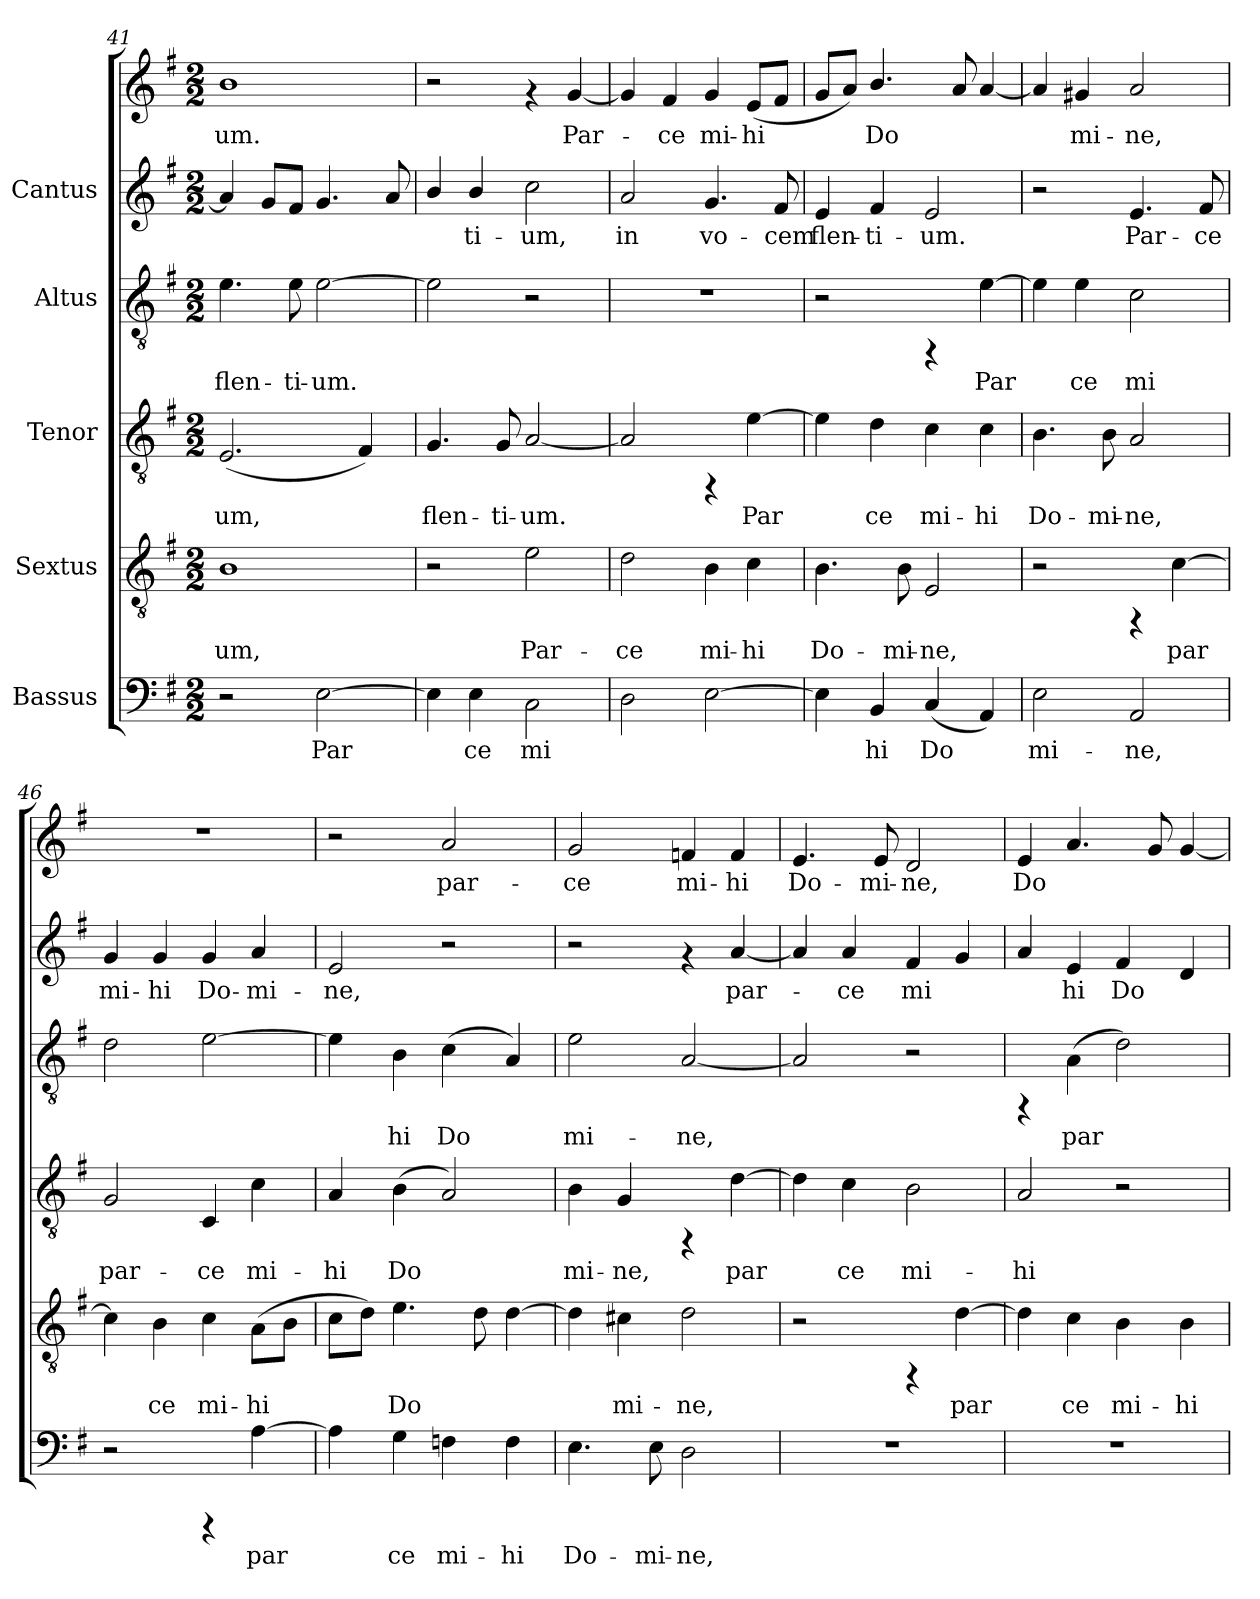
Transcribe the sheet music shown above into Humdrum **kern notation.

**kern	**text	**kern	**text	**kern	**text	**kern	**text	**kern	**text	**kern	**text
*part5	*part5	*part4	*part4	*part3	*part3	*part2	*part2	*part1	*part1	*part1	*part1
*staff6	*staff6	*staff5	*staff5	*staff4	*staff4	*staff3	*staff3	*staff2	*staff2	*staff1	*staff1
*I"Bassus	*	*I"Sextus	*	*I"Tenor	*	*I"Altus	*	*I"Cantus	*	*	*
*clefF4	*	*clefGv2	*	*clefGv2	*	*clefGv2	*	*clefG2	*	*clefG2	*
*k[f#]	*	*k[f#]	*	*k[f#]	*	*k[f#]	*	*k[f#]	*	*k[f#]	*
*G:	*	*G:	*	*G:	*	*G:	*	*G:	*	*G:	*
*M2/2	*	*M2/2	*	*M2/2	*	*M2/2	*	*M2/2	*	*M2/2	*
=41	=41	=41	=41	=41	=41	=41	=41	=41	=41	=41	=41
!	!	!	!LO:LY:b:cj	!	!LO:LY:b:cj	!	!LO:LY:b:cj	!	!	!	!LO:LY:b:cj
2r	.	1B	-um,	(<2.E/	-um,	4.e\	flen-	4a/]	.	1b	-um.
.	.	.	.	.	.	.	.	8g/L	.	.	.
!	!	!	!	!	!	!	!LO:LY:b:cj	!	!	!	!
.	.	.	.	.	.	8e\	-ti-	8f#/J	.	.	.
!	!LO:LY:b:cj	!	!	!	!	!	!LO:LY:b:cj	!	!	!	!
[>2E\	Par-	.	.	.	.	[>2e\	-um.	4.g/	.	.	.
!	!	!	!	!	!LO:LY:b:cj	!	!	!	!	!	!
.	.	.	.	4F#/)	.	.	.	.	.	.	.
.	.	.	.	.	.	.	.	8a/	.	.	.
=42	=42	=42	=42	=42	=42	=42	=42	=42	=42	=42	=42
!	!LO:LY:b:cj	!	!	!	!LO:LY:b:cj	!	!	!	!LO:LY:b:cj	!	!
4E\]	-	2r	.	4.G/	flen-	2e\]	.	4b/	-	2r	.
!	!LO:LY:b:cj	!	!	!	!	!	!	!	!LO:LY:b:cj	!	!
4E\	ce	.	.	.	.	.	.	4b/	ti-	.	.
!	!	!	!	!	!LO:LY:b:cj	!	!	!	!	!	!
.	.	.	.	8G/	-ti-	.	.	.	.	.	.
!	!LO:LY:b:cj	!	!LO:LY:b:cj	!	!LO:LY:b:cj	!	!	!	!LO:LY:b:cj	!	!
2C\	mi-	2e\	Par-	[<2A/	-um.	2r	.	2cc\	-um,	4rf	.
!	!	!	!	!	!	!	!	!	!	!	!LO:LY:b:cj
.	.	.	.	.	.	.	.	.	.	[<4g/	Par-
!!LO:LB:g=z
=43	=43	=43	=43	=43	=43	=43	=43	=43	=43	=43	=43
!	!	!	!LO:LY:b:cj	!	!LO:LY:b:cj	!	!	!	!LO:LY:b:cj	!	!LO:LY:b:cj
2D\	.	2d\	-ce	2A/]	.	1r	.	2a/	in	4g/]	.
!	!	!	!	!	!	!	!	!	!	!	!LO:LY:b:cj
.	.	.	.	.	.	.	.	.	.	4f#/	ce
!	!	!	!LO:LY:b:cj	!	!	!	!	!	!LO:LY:b:cj	!	!LO:LY:b:cj
[>2E\	.	4B\	mi-	4rFF	.	.	.	4.g/	vo-	4g/	mi-
!	!	!	!LO:LY:b:cj	!	!LO:LY:b:cj	!	!	!	!	!	!LO:LY:b:cj
.	.	4c\	-hi	[>4e\	Par-	.	.	.	.	(<8e/L	-hi
!	!	!	!	!	!	!	!	!	!LO:LY:b:cj	!	!LO:LY:b:cj
.	.	.	.	.	.	.	.	8f#/	-cem	8f#/J	.
=44	=44	=44	=44	=44	=44	=44	=44	=44	=44	=44	=44
!	!LO:LY:b:cj	!	!LO:LY:b:cj	!	!LO:LY:b:cj	!	!	!	!LO:LY:b:cj	!	!LO:LY:b:cj
4E\]	-	4.B\	Do-	4e\]	-	2r	.	4e/	-flen-	8g/L	.
!	!	!	!	!	!	!	!	!	!	!	!LO:LY:b:cj
.	.	.	.	.	.	.	.	.	.	8a/J)	.
!	!LO:LY:b:cj	!	!	!	!LO:LY:b:cj	!	!	!	!LO:LY:b:cj	!	!LO:LY:b:cj
4BB/	hi	.	.	4d\	ce	.	.	4f#/	-ti-	4.b/	Do-
!	!	!	!LO:LY:b:cj	!	!	!	!	!	!	!	!
.	.	8B\	-mi-	.	.	.	.	.	.	.	.
!	!LO:LY:b:cj	!	!LO:LY:b:cj	!	!LO:LY:b:cj	!	!	!	!LO:LY:b:cj	!	!
(<4C/	Do-	2E/	-ne,	4c\	mi-	4rFF	.	2e/	-um.	.	.
!	!	!	!	!	!	!	!	!	!	!	!LO:LY:b:cj
.	.	.	.	.	.	.	.	.	.	8a/	--
!	!LO:LY:b:cj	!	!	!	!LO:LY:b:cj	!	!LO:LY:b:cj	!	!	!	!LO:LY:b:cj
4AA/)	--	.	.	4c\	-hi	[>4e\	Par-	.	.	[<4a/	--
=45	=45	=45	=45	=45	=45	=45	=45	=45	=45	=45	=45
!	!LO:LY:b:cj	!	!	!	!LO:LY:b:cj	!	!LO:LY:b:cj	!	!	!	!LO:LY:b:cj
2E\	-mi-	2r	.	4.B\	Do-	4e\]	-	2r	.	4a/]	.
!	!	!	!	!	!	!	!LO:LY:b:cj	!	!	!	!LO:LY:b:cj
.	.	.	.	.	.	4e\	ce	.	.	4g#X/	mi-
!	!	!	!	!	!LO:LY:b:cj	!	!	!	!	!	!
.	.	.	.	8B\	-mi-	.	.	.	.	.	.
!	!LO:LY:b:cj	!	!	!	!LO:LY:b:cj	!	!LO:LY:b:cj	!	!LO:LY:b:cj	!	!LO:LY:b:cj
2AA/	-ne,	4rFF	.	2A/	-ne,	2c\	mi-	4.e/	Par-	2a/	-ne,
!	!	!	!LO:LY:b:cj	!	!	!	!	!	!	!	!
.	.	[>4c\	par-	.	.	.	.	.	.	.	.
!	!	!	!	!	!	!	!	!	!LO:LY:b:cj	!	!
.	.	.	.	.	.	.	.	8f#/	-ce	.	.
=46	=46	=46	=46	=46	=46	=46	=46	=46	=46	=46	=46
!	!	!	!LO:LY:b:cj	!	!LO:LY:b:cj	!	!	!	!LO:LY:b:cj	!	!
2r	.	4c\]	-	2G/	par-	2d\	.	4g/	mi-	1r	.
!	!	!	!LO:LY:b:cj	!	!	!	!	!	!LO:LY:b:cj	!	!
.	.	4B\	ce	.	.	.	.	4g/	-hi	.	.
!	!	!	!LO:LY:b:cj	!	!LO:LY:b:cj	!	!	!	!LO:LY:b:cj	!	!
4rCCC	.	4c\	mi-	4C/	-ce	[>2e\	.	4g/	Do-	.	.
!	!LO:LY:b:cj	!	!LO:LY:b:cj	!	!LO:LY:b:cj	!	!	!	!LO:LY:b:cj	!	!
[>4A\	par-	(>8A\L	-hi	4c\	mi-	.	.	4a/	-mi-	.	.
!	!	!	!LO:LY:b:cj	!	!	!	!	!	!	!	!
.	.	8B\J	.	.	.	.	.	.	.	.	.
=47	=47	=47	=47	=47	=47	=47	=47	=47	=47	=47	=47
!	!LO:LY:b:cj	!	!LO:LY:b:cj	!	!LO:LY:b:cj	!	!LO:LY:b:cj	!	!LO:LY:b:cj	!	!
4A\]	-	8c\L	.	4A/	-hi	4e\]	-	2e/	-ne,	2r	.
!	!	!	!LO:LY:b:cj	!	!	!	!	!	!	!	!
.	.	8d\J)	.	.	.	.	.	.	.	.	.
!	!LO:LY:b:cj	!	!LO:LY:b:cj	!	!LO:LY:b:cj	!	!LO:LY:b:cj	!	!	!	!
4G\	ce	4.e\	Do-	(>4B\	Do-	4B\	hi	.	.	.	.
!	!LO:LY:b:cj	!	!	!	!LO:LY:b:cj	!	!LO:LY:b:cj	!	!	!	!LO:LY:b:cj
4Fn\	mi-	.	.	2A/)	--	(>4c\	Do-	2r	.	2a/	-par-
!	!	!	!LO:LY:b:cj	!	!	!	!	!	!	!	!
.	.	8d\	--	.	.	.	.	.	.	.	.
!	!LO:LY:b:cj	!	!LO:LY:b:cj	!	!	!	!LO:LY:b:cj	!	!	!	!
4F\	-hi	[>4d\	--	.	.	4A/)	--	.	.	.	.
!!LO:PB:g=z
=48	=48	=48	=48	=48	=48	=48	=48	=48	=48	=48	=48
!	!LO:LY:b:cj	!	!LO:LY:b:cj	!	!LO:LY:b:cj	!	!LO:LY:b:cj	!	!	!	!LO:LY:b:cj
4.E\	Do-	4d\]	-	4B\	-mi-	2e\	-mi-	2r	.	2g/	ce
!	!	!	!LO:LY:b:cj	!	!LO:LY:b:cj	!	!	!	!	!	!
.	.	4c#X\	mi-	4G/	-ne,	.	.	.	.	.	.
!	!LO:LY:b:cj	!	!	!	!	!	!	!	!	!	!
8E\	-mi-	.	.	.	.	.	.	.	.	.	.
!	!LO:LY:b:cj	!	!LO:LY:b:cj	!	!	!	!LO:LY:b:cj	!	!	!	!LO:LY:b:cj
2D\	-ne,	2d\	-ne,	4rFF	.	[<2A/	-ne,	4rf	.	4fn/	mi-
!	!	!	!	!	!LO:LY:b:cj	!	!	!	!LO:LY:b:cj	!	!LO:LY:b:cj
.	.	.	.	[>4d\	par-	.	.	[<4a/	par-	4f/	-hi
=49	=49	=49	=49	=49	=49	=49	=49	=49	=49	=49	=49
!	!	!	!	!	!LO:LY:b:cj	!	!	!	!LO:LY:b:cj	!	!LO:LY:b:cj
1r	.	2r	.	4d\]	-	2A/]	.	4a/]	.	4.e/	-Do-
!	!	!	!	!	!LO:LY:b:cj	!	!	!	!LO:LY:b:cj	!	!
.	.	.	.	4c\	ce	.	.	4a/	ce	.	.
!	!	!	!	!	!	!	!	!	!	!	!LO:LY:b:cj
.	.	.	.	.	.	.	.	.	.	8e/	-mi-
!	!	!	!	!	!LO:LY:b:cj	!	!	!	!LO:LY:b:cj	!	!LO:LY:b:cj
.	.	4rFF	.	2B\	mi-	2r	.	4f#/	mi-	2d/	-ne,
!	!	!	!LO:LY:b:cj	!	!	!	!	!	!LO:LY:b:cj	!	!
.	.	[>4d\	par-	.	.	.	.	4g/	--	.	.
=50	=50	=50	=50	=50	=50	=50	=50	=50	=50	=50	=50
!	!	!	!LO:LY:b:cj	!	!LO:LY:b:cj	!	!	!	!LO:LY:b:cj	!	!LO:LY:b:cj
1r	.	4d\]	-	2A/	-hi	4rFF	.	4a/	-	4e/	-Do-
!	!	!	!LO:LY:b:cj	!	!	!	!LO:LY:b:cj	!	!LO:LY:b:cj	!	!LO:LY:b:cj
.	.	4c\	ce	.	.	(>4A\	par-	4e/	hi	4.a/	--
!	!	!	!LO:LY:b:cj	!	!	!	!LO:LY:b:cj	!	!LO:LY:b:cj	!	!
.	.	4B\	mi-	2r	.	2d\)	--	4f#/	Do-	.	.
!	!	!	!	!	!	!	!	!	!	!	!LO:LY:b:cj
.	.	.	.	.	.	.	.	.	.	8g/	--
!	!	!	!LO:LY:b:cj	!	!	!	!	!	!LO:LY:b:cj	!	!LO:LY:b:cj
.	.	4B\	-hi	.	.	.	.	4d/	--	[<4g/	--
=	=	=	=	=	=	=	=	=	=	=	=
*-	*-	*-	*-	*-	*-	*-	*-	*-	*-	*-	*-
